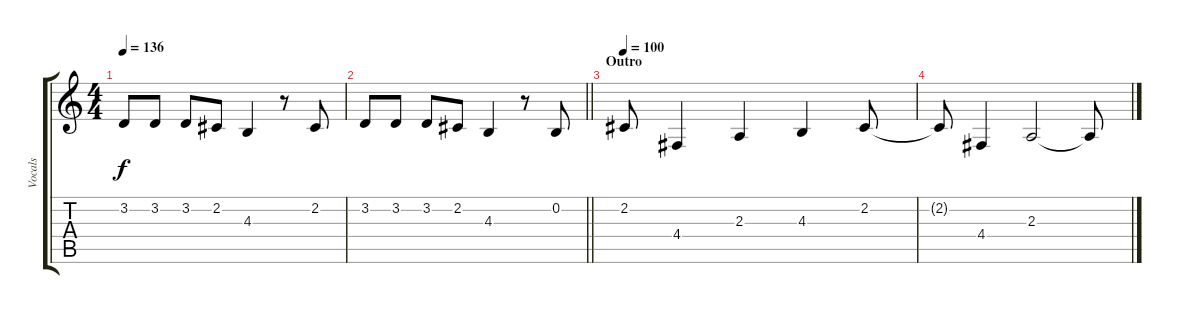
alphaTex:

\track ("Vocals" "Vocals") {instrument clarinet}
\staff {score tabs}
\tuning (E4 B3 G3 D3 A2 E2) {hide}
\ts (4 4)
\tempo 136
\clef g2
\ks c
3.2.8{dy f} 3.2.8 3.2.8 2.2.8 4.3.4 r.8 2.2.8 |
\barLineRight lightlight
3.2.8 3.2.8 3.2.8 2.2.8 4.3.4 r.8 0.2.8 |
\section ("" "Outro")
\tempo 100
2.2.8 4.4.4 2.3.4 4.3.4 2.2.8 |
2.2{t}.8 4.4.4 2.3.2 2.3{t}.8
